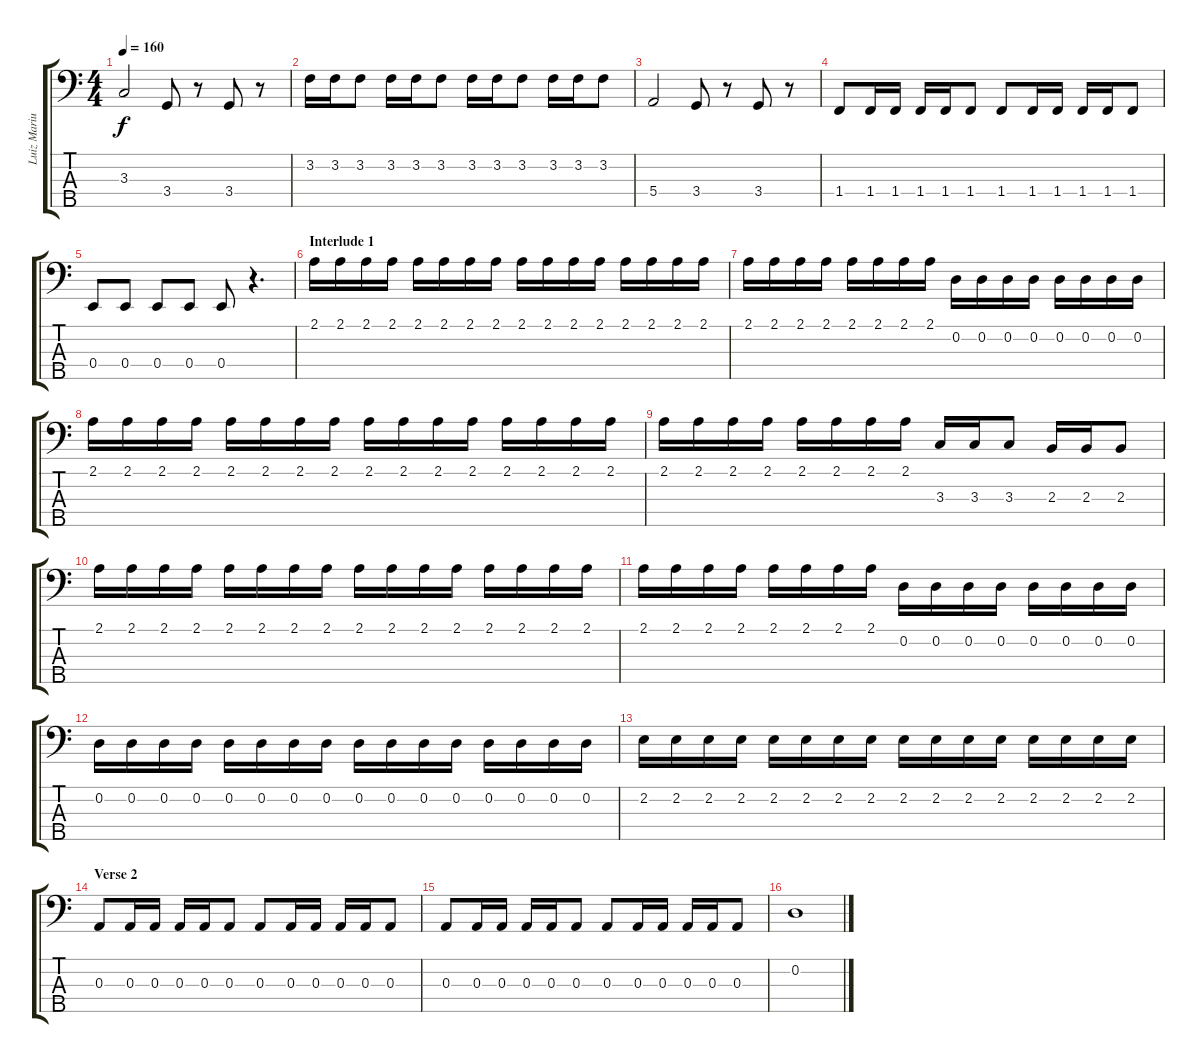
\track ("Luiz Mariutti (Bajo)" "Luiz Mariu") {instrument electricbassfinger}
\staff {score tabs}
\tuning (G2 D2 A1 E1 B0) {hide}
\ts (4 4)
\tempo 160
\clef f4
\ks c
3.3.2{dy f} 3.4.8 r.8 3.4.8 r.8 |
3.2.16 3.2.16 3.2.8 3.2.16 3.2.16 3.2.8 3.2.16 3.2.16 3.2.8 3.2.16 3.2.16 3.2.8 |
5.4.2 3.4.8 r.8 3.4.8 r.8 |
1.4.8 1.4.16 1.4.16 1.4.16 1.4.16 1.4.8 1.4.8 1.4.16 1.4.16 1.4.16 1.4.16 1.4.8 |
0.4.8 0.4.8 0.4.8 0.4.8 0.4.8 r.4{d} |
\section ("" "Interlude 1")
2.1.16 2.1.16 2.1.16 2.1.16 2.1.16 2.1.16 2.1.16 2.1.16 2.1.16 2.1.16 2.1.16 2.1.16 2.1.16 2.1.16 2.1.16 2.1.16 |
2.1.16 2.1.16 2.1.16 2.1.16 2.1.16 2.1.16 2.1.16 2.1.16 0.2.16 0.2.16 0.2.16 0.2.16 0.2.16 0.2.16 0.2.16 0.2.16 |
2.1.16 2.1.16 2.1.16 2.1.16 2.1.16 2.1.16 2.1.16 2.1.16 2.1.16 2.1.16 2.1.16 2.1.16 2.1.16 2.1.16 2.1.16 2.1.16 |
2.1.16 2.1.16 2.1.16 2.1.16 2.1.16 2.1.16 2.1.16 2.1.16 3.3.16 3.3.16 3.3.8 2.3.16 2.3.16 2.3.8 |
2.1.16 2.1.16 2.1.16 2.1.16 2.1.16 2.1.16 2.1.16 2.1.16 2.1.16 2.1.16 2.1.16 2.1.16 2.1.16 2.1.16 2.1.16 2.1.16 |
2.1.16 2.1.16 2.1.16 2.1.16 2.1.16 2.1.16 2.1.16 2.1.16 0.2.16 0.2.16 0.2.16 0.2.16 0.2.16 0.2.16 0.2.16 0.2.16 |
0.2.16{volume 16} 0.2.16 0.2.16 0.2.16 0.2.16 0.2.16 0.2.16 0.2.16 0.2.16 0.2.16 0.2.16 0.2.16 0.2.16 0.2.16 0.2.16 0.2.16 |
2.2.16 2.2.16 2.2.16 2.2.16 2.2.16 2.2.16 2.2.16 2.2.16 2.2.16 2.2.16 2.2.16 2.2.16 2.2.16 2.2.16 2.2.16 2.2.16 |
\section ("" "Verse 2")
0.3.8 0.3.16 0.3.16 0.3.16 0.3.16 0.3.8 0.3.8 0.3.16 0.3.16 0.3.16 0.3.16 0.3.8 |
0.3.8 0.3.16 0.3.16 0.3.16 0.3.16 0.3.8 0.3.8 0.3.16 0.3.16 0.3.16 0.3.16 0.3.8 |
0.2.1
